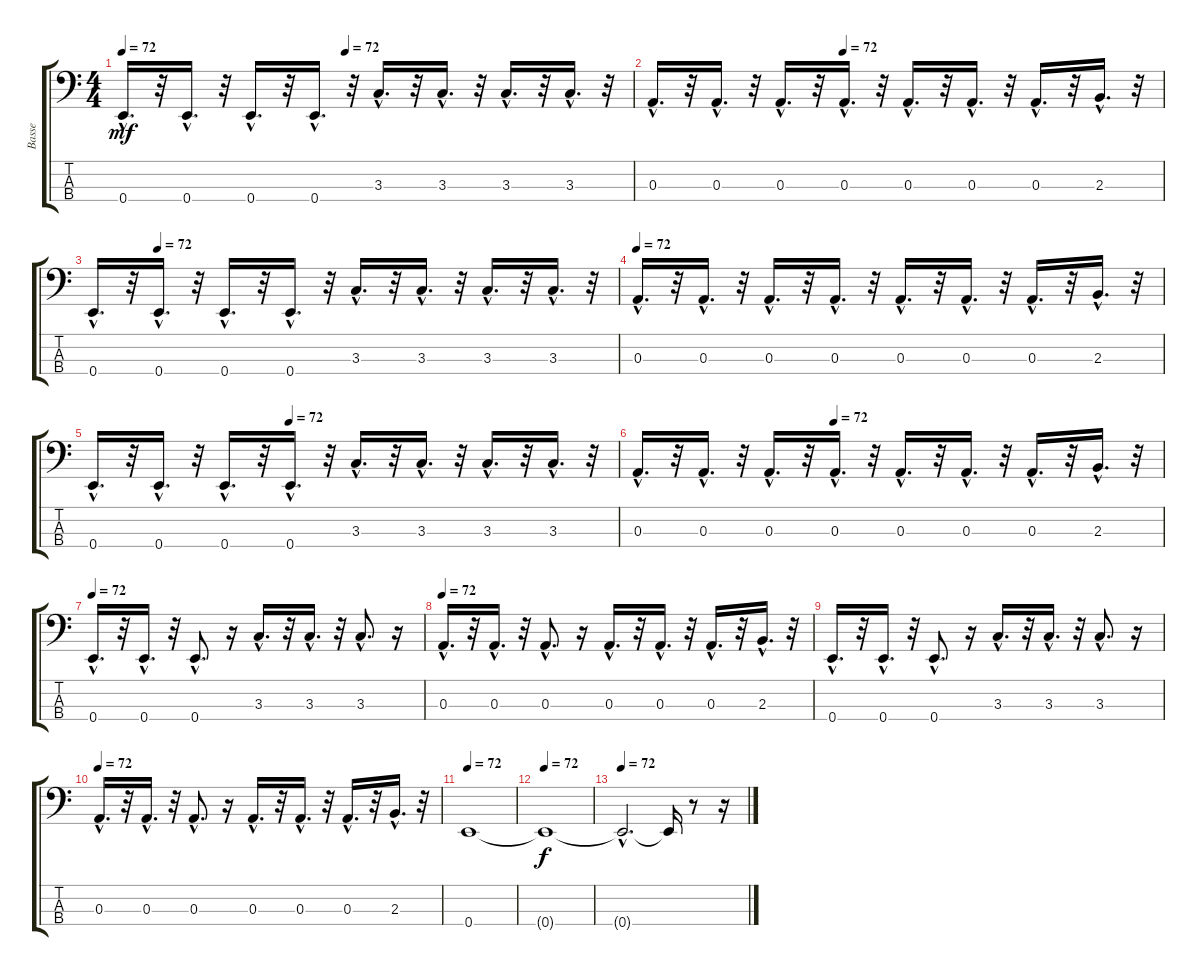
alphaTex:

\track ("Basse" "Basse") {instrument acousticbass}
\staff {score tabs}
\tuning (G2 D2 A1 E1) {hide}
\ts (4 4)
\tempo 72
\tempo (72 0.4375)
\clef f4
\ks c
0.4{hac}.16{d dy mf} r.32 0.4{hac}.16{d} r.32 0.4{hac}.16{d} r.32 0.4{hac}.16{d} r.32 3.3{hac}.16{d} r.32 3.3{hac}.16{d} r.32 3.3{hac}.16{d} r.32 3.3{hac}.16{d} r.32 |
\tempo (72 0.375)
0.3{hac}.16{d} r.32 0.3{hac}.16{d} r.32 0.3{hac}.16{d} r.32 0.3{hac}.16{d} r.32 0.3{hac}.16{d} r.32 0.3{hac}.16{d} r.32 0.3{hac}.16{d} r.32 2.3{hac}.16{d} r.32 |
\tempo (72 0.125)
0.4{hac}.16{d} r.32 0.4{hac}.16{d} r.32 0.4{hac}.16{d} r.32 0.4{hac}.16{d} r.32 3.3{hac}.16{d} r.32 3.3{hac}.16{d} r.32 3.3{hac}.16{d} r.32 3.3{hac}.16{d} r.32 |
\tempo 72
0.3{hac}.16{d} r.32 0.3{hac}.16{d} r.32 0.3{hac}.16{d} r.32 0.3{hac}.16{d} r.32 0.3{hac}.16{d} r.32 0.3{hac}.16{d} r.32 0.3{hac}.16{d} r.32 2.3{hac}.16{d} r.32 |
\tempo (72 0.375)
0.4{hac}.16{d} r.32 0.4{hac}.16{d} r.32 0.4{hac}.16{d} r.32 0.4{hac}.16{d} r.32 3.3{hac}.16{d} r.32 3.3{hac}.16{d} r.32 3.3{hac}.16{d} r.32 3.3{hac}.16{d} r.32 |
\tempo (72 0.375)
0.3{hac}.16{d} r.32 0.3{hac}.16{d} r.32 0.3{hac}.16{d} r.32 0.3{hac}.16{d} r.32 0.3{hac}.16{d} r.32 0.3{hac}.16{d} r.32 0.3{hac}.16{d} r.32 2.3{hac}.16{d} r.32 |
\tempo 72
0.4{hac}.16{d} r.32 0.4{hac}.16{d} r.32 0.4{hac}.8{d} r.16 3.3{hac}.16{d} r.32 3.3{hac}.16{d} r.32 3.3{hac}.8{d} r.16 |
\tempo 72
0.3{hac}.16{d} r.32 0.3{hac}.16{d} r.32 0.3{hac}.8{d} r.16 0.3{hac}.16{d} r.32 0.3{hac}.16{d} r.32 0.3{hac}.16{d} r.32 2.3{hac}.16{d} r.32 |
0.4{hac}.16{d} r.32 0.4{hac}.16{d} r.32 0.4{hac}.8{d} r.16 3.3{hac}.16{d} r.32 3.3{hac}.16{d} r.32 3.3{hac}.8{d} r.16 |
\tempo 72
0.3{hac}.16{d} r.32 0.3{hac}.16{d} r.32 0.3{hac}.8{d} r.16 0.3{hac}.16{d} r.32 0.3{hac}.16{d} r.32 0.3{hac}.16{d} r.32 2.3{hac}.16{d} r.32 |
\tempo 72
0.4.1 |
\tempo 72
0.4{t}.1{dy f} |
\tempo 72
0.4{hac t}.2{d} 0.4{t}.16 r.8 r.16
